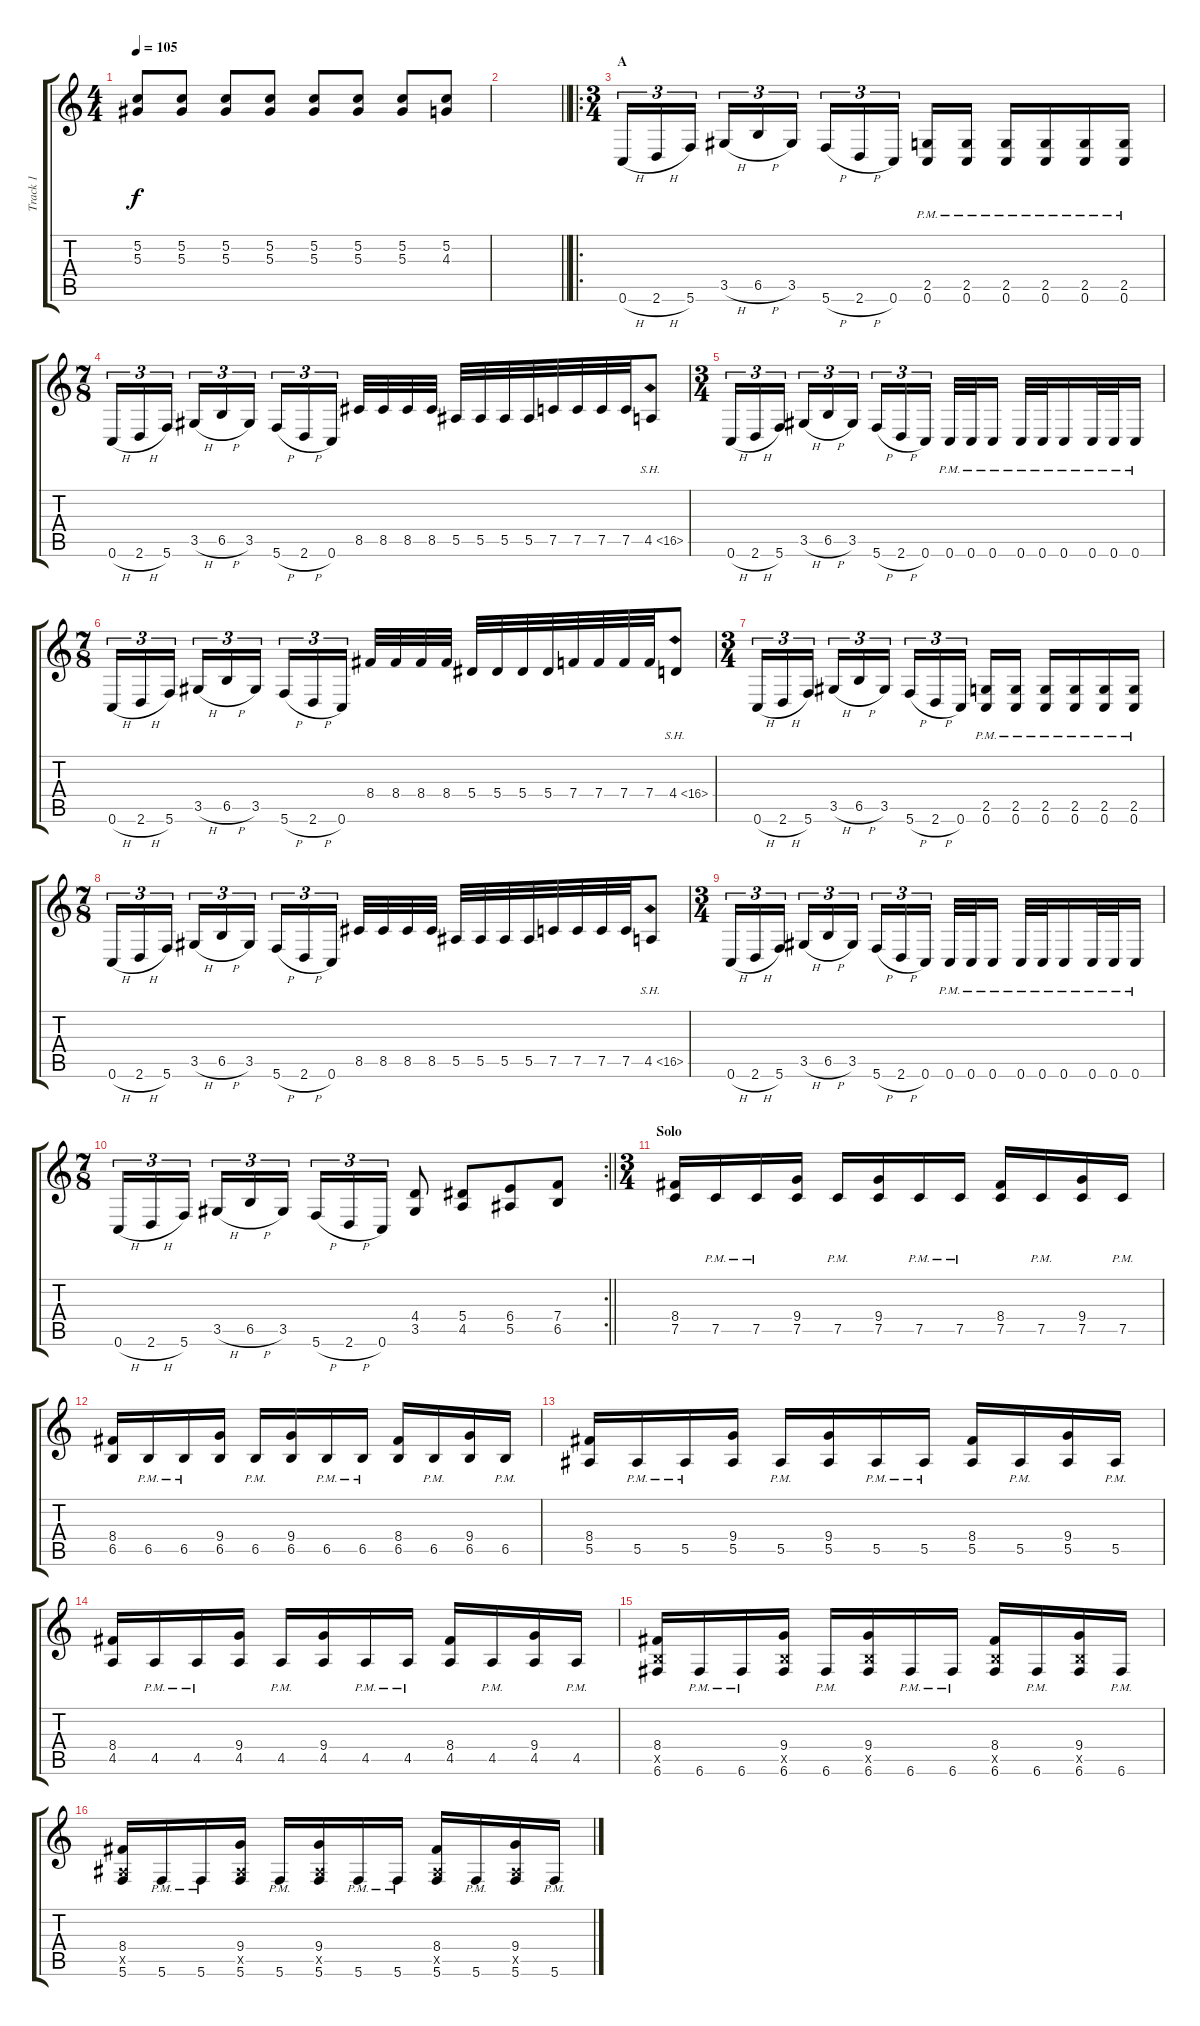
\track ("Track 1" "Track 1") {instrument distortionguitar}
\staff {score tabs}
\tuning (C4 G3 Eb3 Bb2 F2 C2) {hide}
\ts (4 4)
\tempo 105
\clef g2
\ks c
(5.2 5.3).8{dy f} (5.2 5.3).8 (5.2 5.3).8 (5.2 5.3).8 (5.2 5.3).8 (5.2 5.3).8 (5.2 5.3).8 (5.2 4.3).8 |
\barLineRight lightlight
|
\ro
\ts (3 4)
\section ("" "A")
0.6{h}.16{tu (3 2)} 2.6{h}.16{tu (3 2)} 5.6.16{tu (3 2)} 3.5{h}.16{tu (3 2)} 6.5{h}.16{tu (3 2)} 3.5.16{tu (3 2)} 5.6{h}.16{tu (3 2)} 2.6{h}.16{tu (3 2)} 0.6.16{tu (3 2)} (2.5{pm} 0.6{pm}).16 (2.5{pm} 0.6{pm}).16 (2.5{pm} 0.6{pm}).16 (2.5{pm} 0.6{pm}).16 (2.5{pm} 0.6{pm}).16 (2.5{pm} 0.6{pm}).16 |
\ts (7 8)
0.6{h}.16{tu (3 2)} 2.6{h}.16{tu (3 2)} 5.6.16{tu (3 2)} 3.5{h}.16{tu (3 2)} 6.5{h}.16{tu (3 2)} 3.5.16{tu (3 2)} 5.6{h}.16{tu (3 2)} 2.6{h}.16{tu (3 2)} 0.6.16{tu (3 2)} 8.5.32 8.5.32 8.5.32 8.5.32 5.5.32 5.5.32 5.5.32 5.5.32 7.5.32 7.5.32 7.5.32 7.5.32 4.5{sh 12}.8 |
\ts (3 4)
0.6{h}.16{tu (3 2)} 2.6{h}.16{tu (3 2)} 5.6.16{tu (3 2)} 3.5{h}.16{tu (3 2)} 6.5{h}.16{tu (3 2)} 3.5.16{tu (3 2)} 5.6{h}.16{tu (3 2)} 2.6{h}.16{tu (3 2)} 0.6.16{tu (3 2)} 0.6{pm}.32 0.6{pm}.32 0.6{pm}.16 0.6{pm}.32 0.6{pm}.32 0.6{pm}.16 0.6{pm}.32 0.6{pm}.32 0.6{pm}.16 |
\ts (7 8)
0.6{h}.16{tu (3 2)} 2.6{h}.16{tu (3 2)} 5.6.16{tu (3 2)} 3.5{h}.16{tu (3 2)} 6.5{h}.16{tu (3 2)} 3.5.16{tu (3 2)} 5.6{h}.16{tu (3 2)} 2.6{h}.16{tu (3 2)} 0.6.16{tu (3 2)} 8.4.32 8.4.32 8.4.32 8.4.32 5.4.32 5.4.32 5.4.32 5.4.32 7.4.32 7.4.32 7.4.32 7.4.32 4.4{sh 12}.8 |
\ts (3 4)
0.6{h}.16{tu (3 2)} 2.6{h}.16{tu (3 2)} 5.6.16{tu (3 2)} 3.5{h}.16{tu (3 2)} 6.5{h}.16{tu (3 2)} 3.5.16{tu (3 2)} 5.6{h}.16{tu (3 2)} 2.6{h}.16{tu (3 2)} 0.6.16{tu (3 2)} (2.5{pm} 0.6{pm}).16 (2.5{pm} 0.6{pm}).16 (2.5{pm} 0.6{pm}).16 (2.5{pm} 0.6{pm}).16 (2.5{pm} 0.6{pm}).16 (2.5{pm} 0.6{pm}).16 |
\ts (7 8)
0.6{h}.16{tu (3 2)} 2.6{h}.16{tu (3 2)} 5.6.16{tu (3 2)} 3.5{h}.16{tu (3 2)} 6.5{h}.16{tu (3 2)} 3.5.16{tu (3 2)} 5.6{h}.16{tu (3 2)} 2.6{h}.16{tu (3 2)} 0.6.16{tu (3 2)} 8.5.32 8.5.32 8.5.32 8.5.32 5.5.32 5.5.32 5.5.32 5.5.32 7.5.32 7.5.32 7.5.32 7.5.32 4.5{sh 12}.8 |
\ts (3 4)
0.6{h}.16{tu (3 2)} 2.6{h}.16{tu (3 2)} 5.6.16{tu (3 2)} 3.5{h}.16{tu (3 2)} 6.5{h}.16{tu (3 2)} 3.5.16{tu (3 2)} 5.6{h}.16{tu (3 2)} 2.6{h}.16{tu (3 2)} 0.6.16{tu (3 2)} 0.6{pm}.32 0.6{pm}.32 0.6{pm}.16 0.6{pm}.32 0.6{pm}.32 0.6{pm}.16 0.6{pm}.32 0.6{pm}.32 0.6{pm}.16 |
\rc 2
\ts (7 8)
\barLineRight lightlight
0.6{h}.16{tu (3 2)} 2.6{h}.16{tu (3 2)} 5.6.16{tu (3 2)} 3.5{h}.16{tu (3 2)} 6.5{h}.16{tu (3 2)} 3.5.16{tu (3 2)} 5.6{h}.16{tu (3 2)} 2.6{h}.16{tu (3 2)} 0.6.16{tu (3 2)} (4.4 3.5).8 (5.4 4.5).8 (6.4 5.5).8 (7.4 6.5).8 |
\ts (3 4)
\section ("" "Solo")
(8.4 7.5).16 7.5{pm}.16 7.5{pm}.16 (9.4 7.5).16 7.5{pm}.16 (9.4 7.5).16 7.5{pm}.16 7.5{pm}.16 (8.4 7.5).16 7.5{pm}.16 (9.4 7.5).16 7.5{pm}.16 |
(8.4 6.5).16 6.5{pm}.16 6.5{pm}.16 (9.4 6.5).16 6.5{pm}.16 (9.4 6.5).16 6.5{pm}.16 6.5{pm}.16 (8.4 6.5).16 6.5{pm}.16 (9.4 6.5).16 6.5{pm}.16 |
(8.4 5.5).16 5.5{pm}.16 5.5{pm}.16 (9.4 5.5).16 5.5{pm}.16 (9.4 5.5).16 5.5{pm}.16 5.5{pm}.16 (8.4 5.5).16 5.5{pm}.16 (9.4 5.5).16 5.5{pm}.16 |
(8.4 4.5).16 4.5{pm}.16 4.5{pm}.16 (9.4 4.5).16 4.5{pm}.16 (9.4 4.5).16 4.5{pm}.16 4.5{pm}.16 (8.4 4.5).16 4.5{pm}.16 (9.4 4.5).16 4.5{pm}.16 |
(8.4 6.5{x} 6.6).16 6.6{pm}.16 6.6{pm}.16 (9.4 6.5{x} 6.6).16 6.6{pm}.16 (9.4 6.5{x} 6.6).16 6.6{pm}.16 6.6{pm}.16 (8.4 6.5{x} 6.6).16 6.6{pm}.16 (9.4 6.5{x} 6.6).16 6.6{pm}.16 |
(8.4 5.5{x} 5.6).16 5.6{pm}.16 5.6{pm}.16 (9.4 5.5{x} 5.6).16 5.6{pm}.16 (9.4 5.5{x} 5.6).16 5.6{pm}.16 5.6{pm}.16 (8.4 5.5{x} 5.6).16 5.6{pm}.16 (9.4 5.5{x} 5.6).16 5.6{pm}.16
